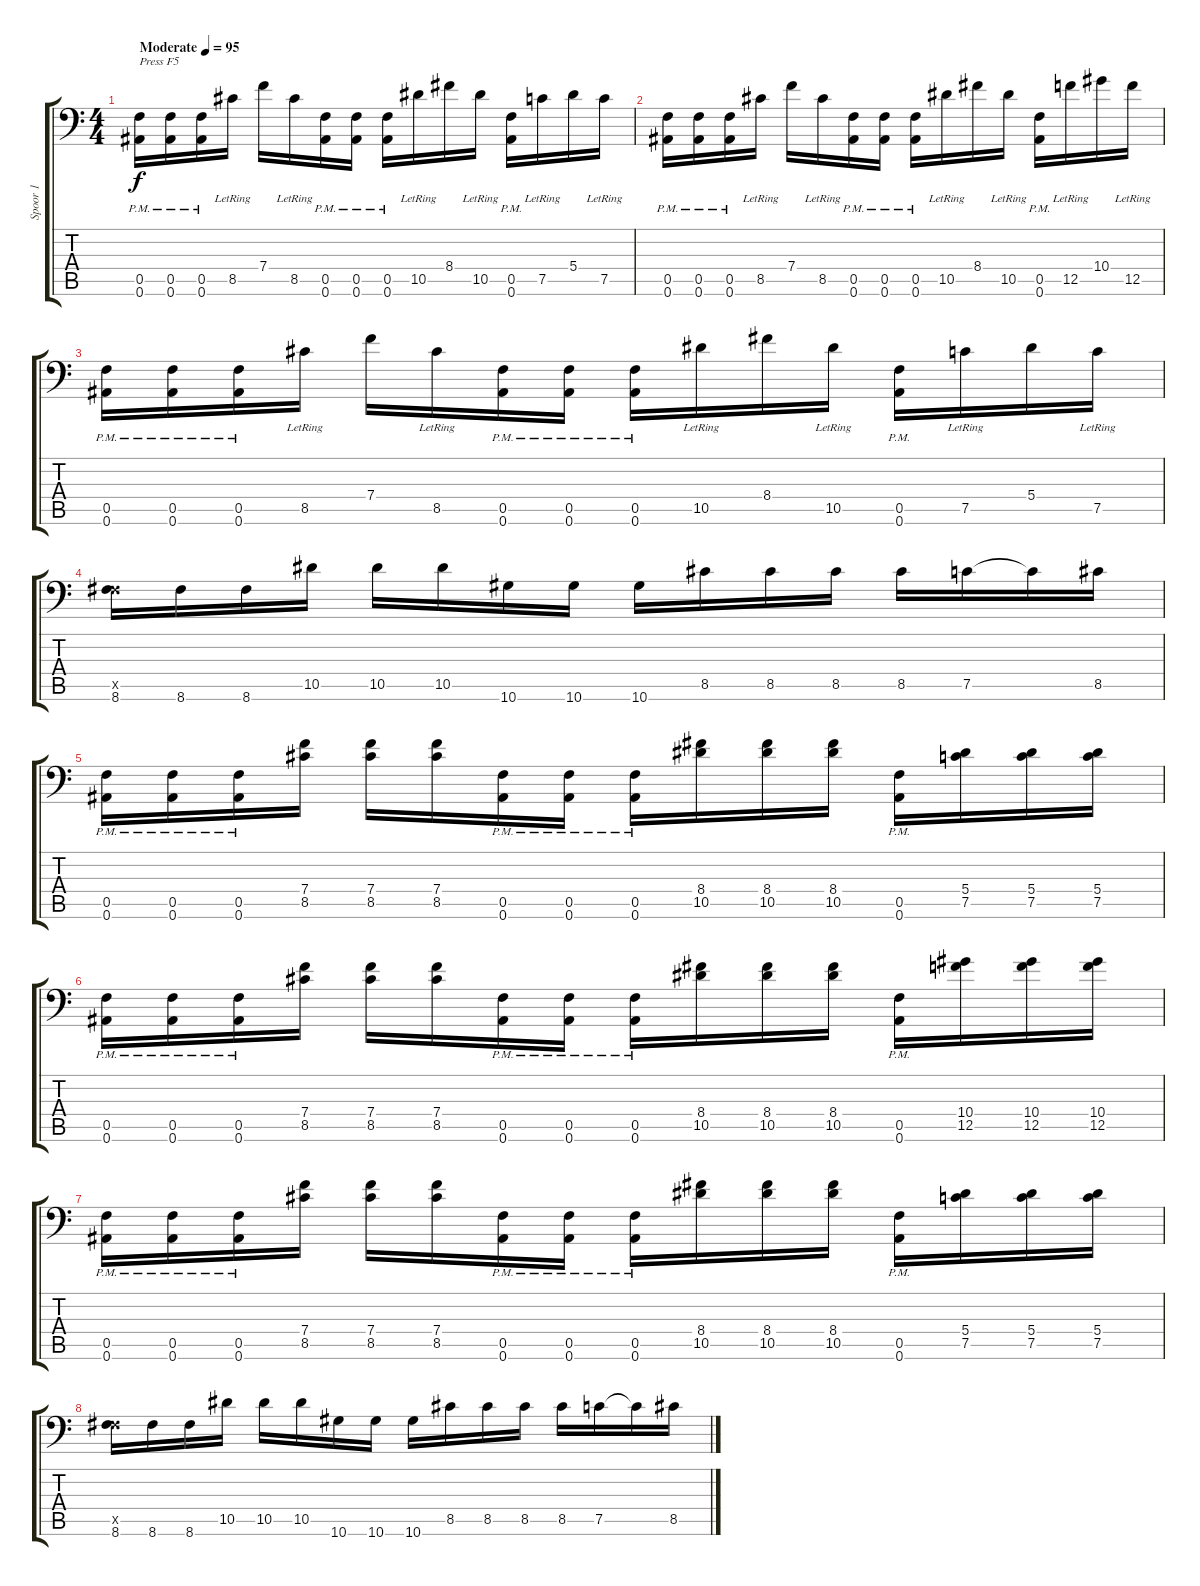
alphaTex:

\track ("Spoor 1" "Spoor 1") {instrument distortionguitar}
\staff {score tabs}
\tuning (C4 G3 Eb3 Bb2 F2 Bb1) {hide}
\ts (4 4)
\tempo (95 "Moderate")
\clef f4
\ks c
(0.5{pm} 0.6{pm}).16{txt "Press F5" dy f instrument distortionguitar} (0.5{pm} 0.6{pm}).16 (0.5{pm} 0.6{pm}).16 8.5{lr}.16 7.4.16 8.5{lr}.16 (0.5{pm} 0.6{pm}).16 (0.5{pm} 0.6{pm}).16 (0.5{pm} 0.6{pm}).16 10.5{lr}.16 8.4.16 10.5{lr}.16 (0.5{pm} 0.6{pm}).16 7.5{lr}.16 5.4.16 7.5{lr}.16 |
(0.5{pm} 0.6{pm}).16 (0.5{pm} 0.6{pm}).16 (0.5{pm} 0.6{pm}).16 8.5{lr}.16 7.4.16 8.5{lr}.16 (0.5{pm} 0.6{pm}).16 (0.5{pm} 0.6{pm}).16 (0.5{pm} 0.6{pm}).16 10.5{lr}.16 8.4.16 10.5{lr}.16 (0.5{pm} 0.6{pm}).16 12.5{lr}.16 10.4.16 12.5{lr}.16 |
(0.5{pm} 0.6{pm}).16 (0.5{pm} 0.6{pm}).16 (0.5{pm} 0.6{pm}).16 8.5{lr}.16 7.4.16 8.5{lr}.16 (0.5{pm} 0.6{pm}).16 (0.5{pm} 0.6{pm}).16 (0.5{pm} 0.6{pm}).16 10.5{lr}.16 8.4.16 10.5{lr}.16 (0.5{pm} 0.6{pm}).16 7.5{lr}.16 5.4.16 7.5{lr}.16 |
(0.5{x} 8.6).16 8.6.16 8.6.16 10.5.16 10.5.16 10.5.16 10.6.16 10.6.16 10.6.16 8.5.16 8.5.16 8.5.16 8.5.16 7.5.16 7.5{t}.16 8.5.16 |
(0.5{pm} 0.6{pm}).16 (0.5{pm} 0.6{pm}).16 (0.5{pm} 0.6{pm}).16 (7.4 8.5).16 (7.4 8.5).16 (7.4 8.5).16 (0.5{pm} 0.6{pm}).16 (0.5{pm} 0.6{pm}).16 (0.5{pm} 0.6{pm}).16 (8.4 10.5).16 (8.4 10.5).16 (8.4 10.5).16 (0.5{pm} 0.6{pm}).16 (5.4 7.5).16 (5.4 7.5).16 (5.4 7.5).16 |
(0.5{pm} 0.6{pm}).16 (0.5{pm} 0.6{pm}).16 (0.5{pm} 0.6{pm}).16 (7.4 8.5).16 (7.4 8.5).16 (7.4 8.5).16 (0.5{pm} 0.6{pm}).16 (0.5{pm} 0.6{pm}).16 (0.5{pm} 0.6{pm}).16 (8.4 10.5).16 (8.4 10.5).16 (8.4 10.5).16 (0.5{pm} 0.6{pm}).16 (10.4 12.5).16 (10.4 12.5).16 (10.4 12.5).16 |
(0.5{pm} 0.6{pm}).16 (0.5{pm} 0.6{pm}).16 (0.5{pm} 0.6{pm}).16 (7.4 8.5).16 (7.4 8.5).16 (7.4 8.5).16 (0.5{pm} 0.6{pm}).16 (0.5{pm} 0.6{pm}).16 (0.5{pm} 0.6{pm}).16 (8.4 10.5).16 (8.4 10.5).16 (8.4 10.5).16 (0.5{pm} 0.6{pm}).16 (5.4 7.5).16 (5.4 7.5).16 (5.4 7.5).16 |
(0.5{x} 8.6).16 8.6.16 8.6.16 10.5.16 10.5.16 10.5.16 10.6.16 10.6.16 10.6.16 8.5.16 8.5.16 8.5.16 8.5.16 7.5.16 7.5{t}.16 8.5.16
